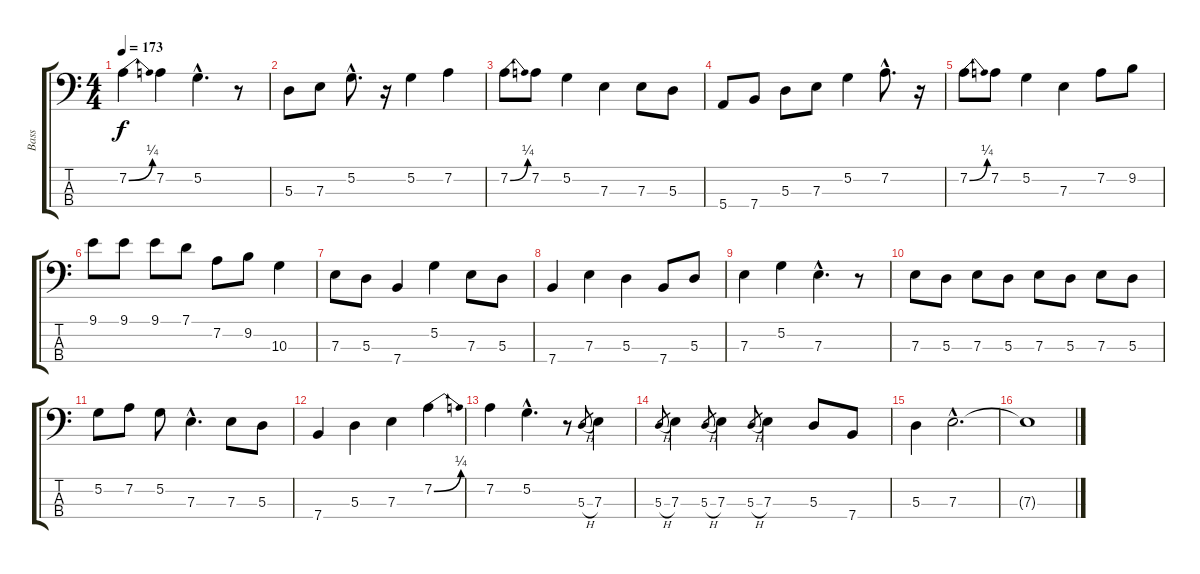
\track ("Bass" "Bass") {instrument acousticbass}
\staff {score tabs}
\tuning (G2 D2 A1 E1) {hide}
\ts (4 4)
\tempo 173
\clef f4
\ks c
7.2{be (bend 0 0 60 1)}.4{dy f} 7.2.4 5.2{hac}.4{d} r.8 |
5.3.8 7.3.8 5.2{hac}.8{d} r.16 5.2.4 7.2.4 |
7.2{be (bend 0 0 60 1)}.8 7.2.8 5.2.4 7.3.4 7.3.8 5.3.8 |
5.4.8 7.4.8 5.3.8 7.3.8 5.2.4 7.2{hac}.8{d} r.16 |
7.2{be (bend 0 0 60 1)}.8 7.2.8 5.2.4 7.3.4 7.2.8 9.2.8 |
9.1.8 9.1.8 9.1.8 7.1.8 7.2.8 9.2.8 10.3.4 |
7.3.8 5.3.8 7.4.4 5.2.4 7.3.8 5.3.8 |
7.4.4 7.3.4 5.3.4 7.4.8 5.3.8 |
7.3.4 5.2.4 7.3{hac}.4{d} r.8 |
7.3.8 5.3.8 7.3.8 5.3.8 7.3.8 5.3.8 7.3.8 5.3.8 |
5.2.8 7.2.8 5.2.8 7.3{hac}.4{d} 7.3.8 5.3.8 |
7.4.4 5.3.4 7.3.4 7.2{be (bend 0 0 60 1)}.4 |
7.2.4 5.2{hac}.4{d} r.8 5.3{h}.8{gr} 7.3.4 |
5.3{h}.8{gr} 7.3.4 5.3{h}.8{gr} 7.3.4 5.3{h}.8{gr} 7.3.4 5.3.8 7.4.8 |
5.3.4 7.3{hac}.2{d} |
7.3{t}.1
